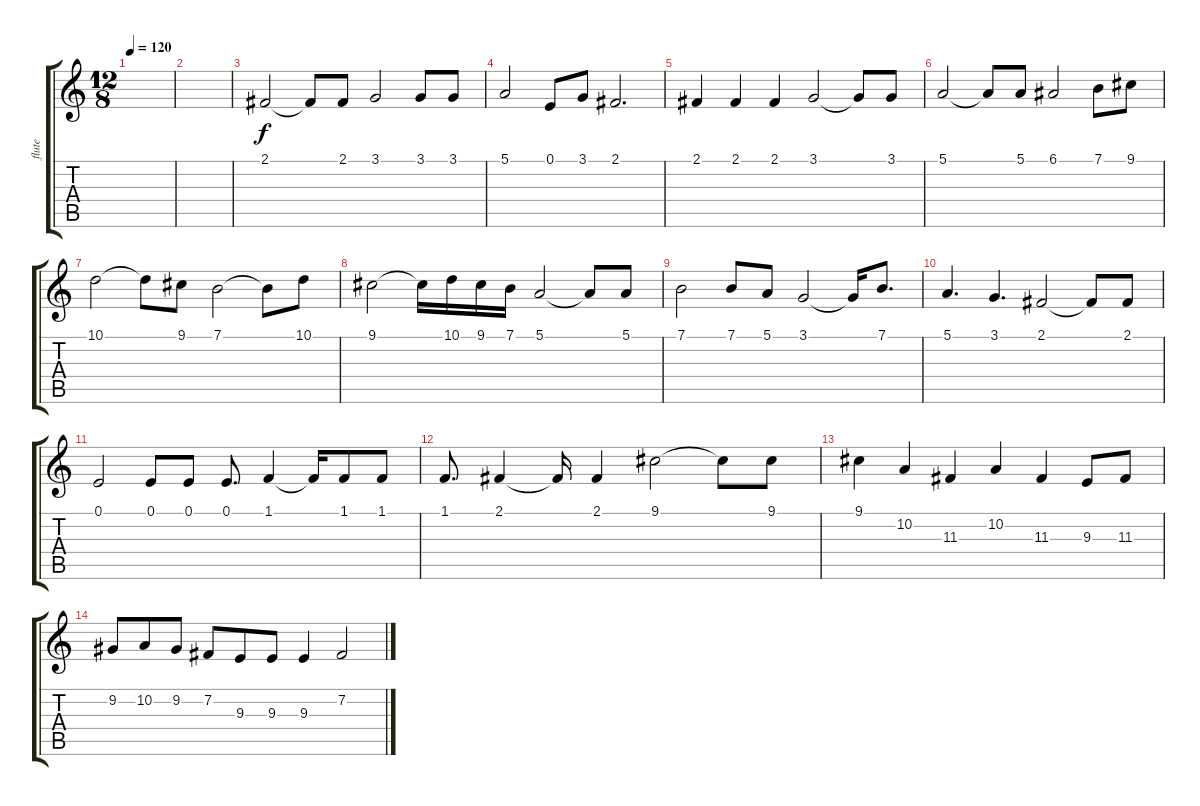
\track ("flute" "flute") {instrument flute}
\staff {score tabs}
\tuning (E4 B3 G3 D3 A2 E2) {hide}
\ts (12 8)
\tempo 120
\clef g2
\ks c
|
|
2.1.2 2.1{t}.8 2.1.8 3.1.2 3.1.8 3.1.8 |
5.1.2 0.1.8 3.1.8 2.1.2{d} |
2.1.4 2.1.4 2.1.4 3.1.2 3.1{t}.8 3.1.8 |
5.1.2 5.1{t}.8 5.1.8 6.1.2 7.1.8 9.1.8 |
10.1.2 10.1{t}.8 9.1.8 7.1.2 7.1{t}.8 10.1.8 |
9.1.2 9.1{t}.16 10.1.16 9.1.16 7.1.16 5.1.2 5.1{t}.8 5.1.8 |
7.1.2 7.1.8 5.1.8 3.1.2 3.1{t}.16 7.1.8{d} |
5.1.4{d} 3.1.4{d} 2.1.2 2.1{t}.8 2.1.8 |
0.1.2 0.1.8 0.1.8 0.1.8{d} 1.1.4 1.1{t}.16 1.1.8 1.1.8 |
1.1.8{d} 2.1.4 2.1{t}.16 2.1.4 9.1.2 9.1{t}.8 9.1.8 |
9.1.4 10.2.4 11.3.4 10.2.4 11.3.4 9.3.8 11.3.8 |
9.2.8 10.2.8 9.2.8 7.2.8 9.3.8 9.3.8 9.3.4 7.2.2
